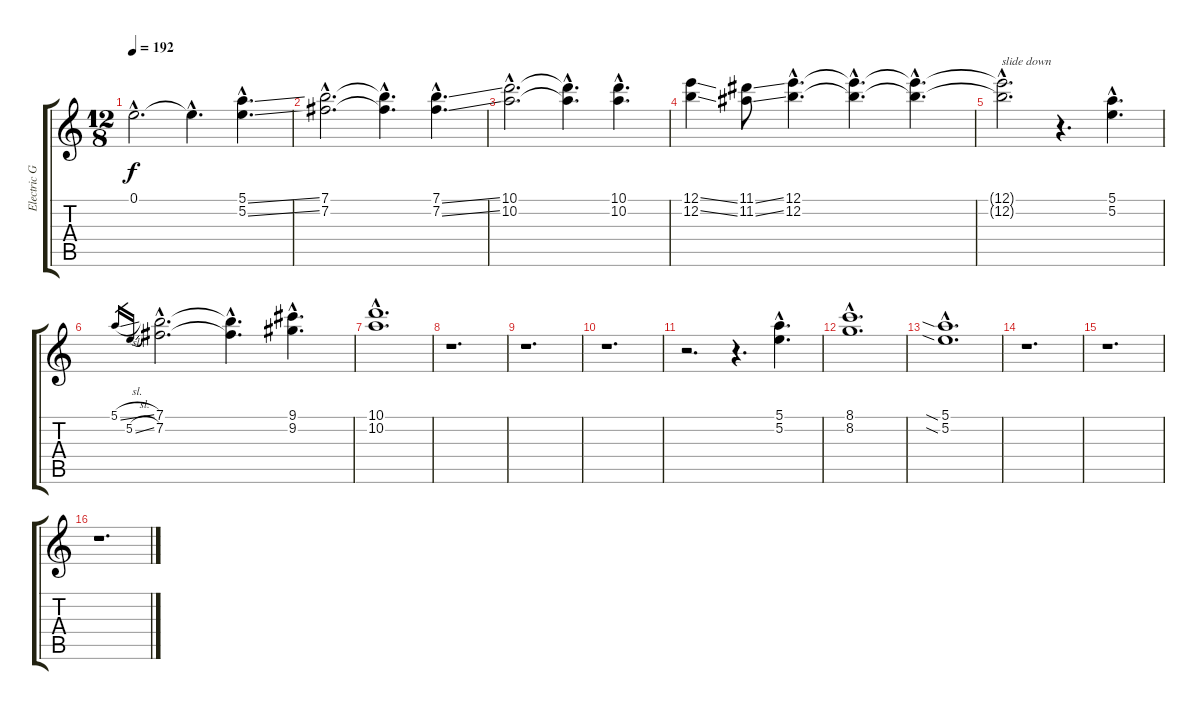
\track ("Electric Guitar 2" "Electric G") {instrument overdrivenguitar}
\staff {score tabs}
\tuning (E4 B3 G3 D3 A2 E2) {hide}
\ts (12 8)
\tempo 192
\clef g2
\ks c
0.1{hac t}.2{d dy f} 0.1{hac t}.4{d} (5.1{ss hac} 5.2{ss hac}).4{d} |
(7.1{hac} 7.2{hac}).2{d} (7.1{hac t} 7.2{hac t}).4{d} (7.1{ss hac} 7.2{ss hac}).4{d} |
(10.1{hac} 10.2{hac}).2{d} (10.1{hac t} 10.2{hac t}).4{d} (10.1{hac} 10.2{hac}).4{d} |
(12.1{ss} 12.2{ss}).4 (11.1{ss} 11.2{ss}).8 (12.1{hac} 12.2{hac}).4{d} (12.1{hac t} 12.2{hac t}).4{d} (12.1{hac t} 12.2{hac t}).4{d} |
(12.1{hac t} 12.2{hac t}).2{d txt "slide down"} r.4{d} (5.1{hac} 5.2{hac}).4{d} |
5.1{sl}.16{gr} 5.2{sl}.16{gr} (7.1{hac} 7.2{hac}).2{d} (7.1{hac t} 7.2{hac t}).4{d} (9.1{hac} 9.2{hac}).4{d} |
(10.1{hac} 10.2{hac}).1{d} |
r.1{d} |
r.1{d} |
r.1{d} |
r.2{d} r.4{d} (5.1{hac} 5.2{hac}).4{d} |
(8.1{hac} 8.2{hac}).1{d} |
(5.1{sia hac} 5.2{sia hac}).1{d} |
r.1{d} |
r.1{d} |
r.1{d}
